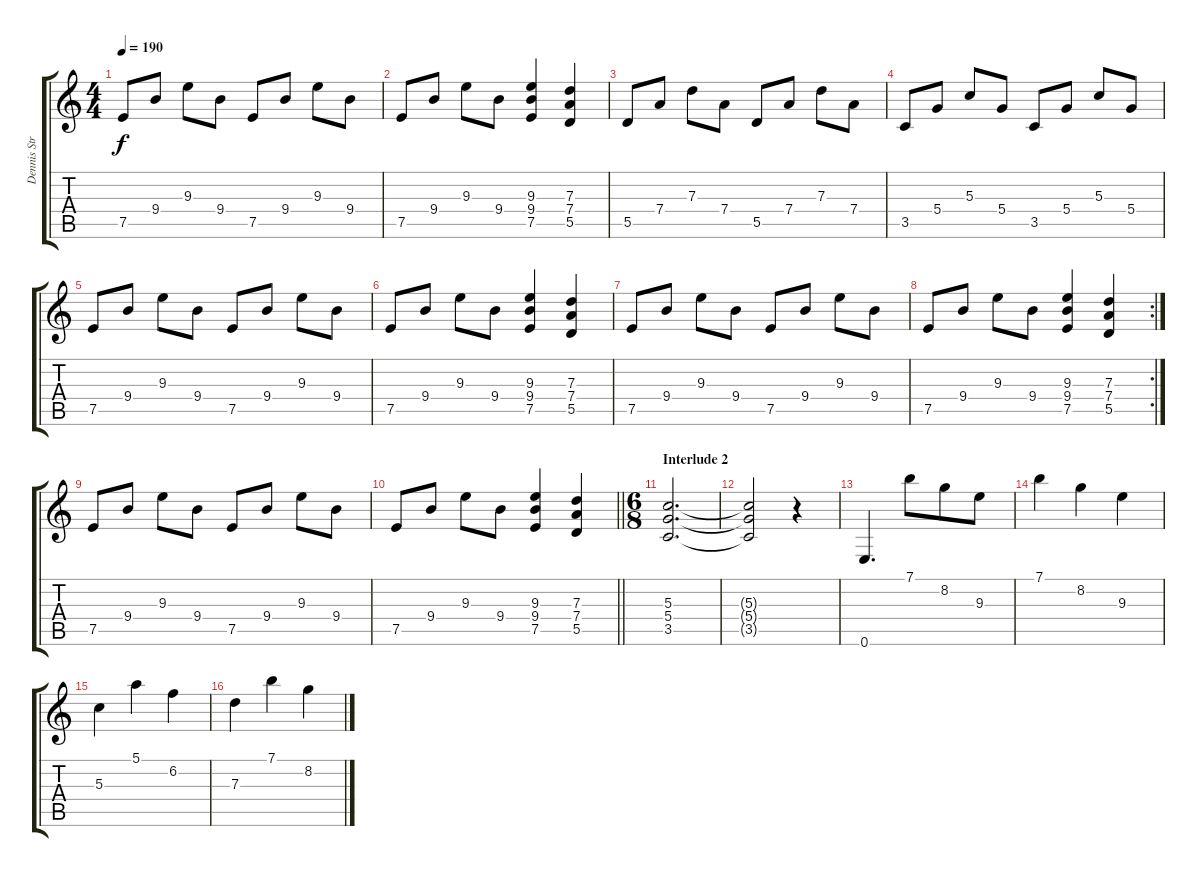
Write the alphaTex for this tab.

\track ("Dennis Straton" "Dennis Str") {instrument distortionguitar}
\staff {score tabs}
\tuning (E4 B3 G3 D3 A2 E2) {hide}
\ts (4 4)
\tempo 190
\clef g2
\ks c
7.5.8{dy f} 9.4.8 9.3.8 9.4.8 7.5.8 9.4.8 9.3.8 9.4.8 |
7.5.8 9.4.8 9.3.8 9.4.8 (9.3 9.4 7.5).4 (7.3 7.4 5.5).4 |
5.5.8 7.4.8 7.3.8 7.4.8 5.5.8 7.4.8 7.3.8 7.4.8 |
3.5.8 5.4.8 5.3.8 5.4.8 3.5.8 5.4.8 5.3.8 5.4.8 |
7.5.8 9.4.8 9.3.8 9.4.8 7.5.8 9.4.8 9.3.8 9.4.8 |
7.5.8 9.4.8 9.3.8 9.4.8 (9.3 9.4 7.5).4 (7.3 7.4 5.5).4 |
7.5.8 9.4.8 9.3.8 9.4.8 7.5.8 9.4.8 9.3.8 9.4.8 |
\rc 2
7.5.8 9.4.8 9.3.8 9.4.8 (9.3 9.4 7.5).4 (7.3 7.4 5.5).4 |
7.5.8 9.4.8 9.3.8 9.4.8 7.5.8 9.4.8 9.3.8 9.4.8 |
\barLineRight lightlight
7.5.8 9.4.8 9.3.8 9.4.8 (9.3 9.4 7.5).4 (7.3 7.4 5.5).4 |
\ts (6 8)
\section ("" "Interlude 2")
(5.3 5.4 3.5).2{d} |
(5.3{t} 5.4{t} 3.5{t}).2 r.4 |
0.6.4{d} 7.1.8 8.2.8 9.3.8 |
7.1.4 8.2.4 9.3.4 |
5.3.4 5.1.4 6.2.4 |
7.3.4 7.1.4 8.2.4
